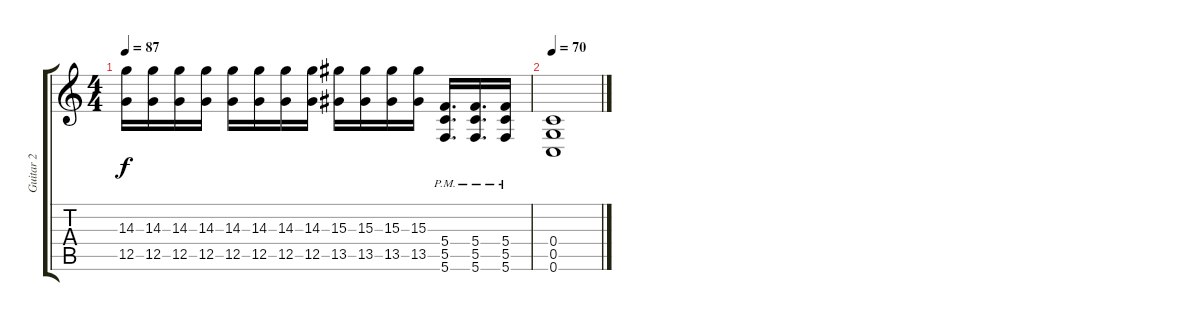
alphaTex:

\track ("Guitar 2" "Guitar 2") {instrument distortionguitar}
\staff {score tabs}
\tuning (D4 A3 F3 C3 G2 C2) {hide}
\ts (4 4)
\tempo 87
\clef g2
\ks c
(14.3 12.5).16{dy f} (14.3 12.5).16 (14.3 12.5).16 (14.3 12.5).16 (14.3 12.5).16 (14.3 12.5).16 (14.3 12.5).16 (14.3 12.5).16 (15.3 13.5).16 (15.3 13.5).16 (15.3 13.5).16 (15.3 13.5).16 (5.4{pm} 5.5{pm} 5.6{pm}).16{d} (5.4{pm} 5.5{pm} 5.6{pm}).16{d} (5.4{pm} 5.5{pm} 5.6{pm}).16 |
\tempo 70
(0.4 0.5 0.6).1
